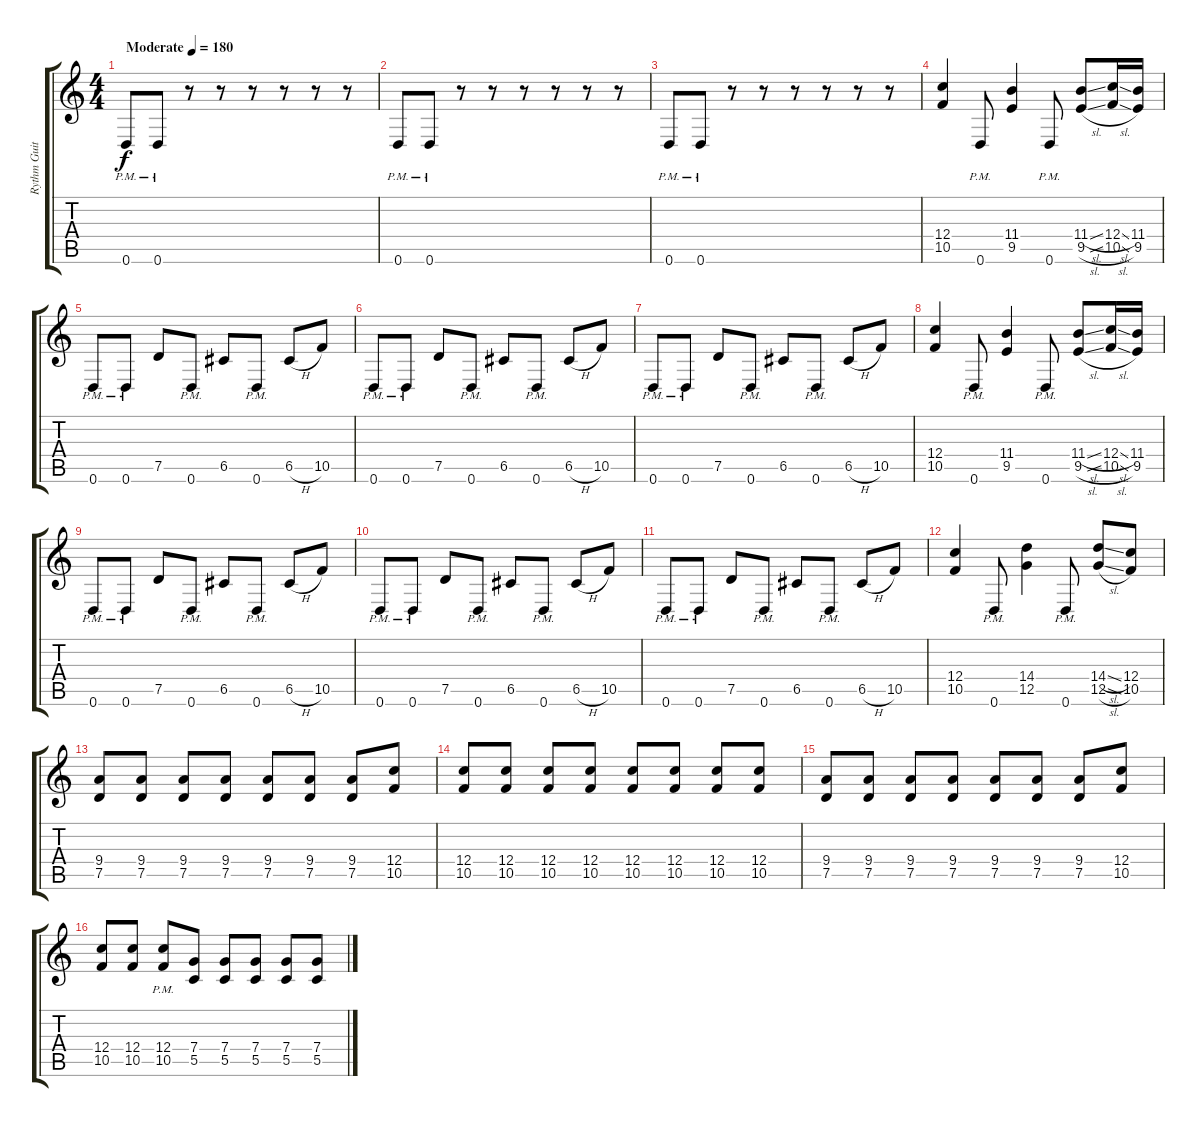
\track ("Rythm Guitar" "Rythm Guit") {instrument overdrivenguitar}
\staff {score tabs}
\tuning (D4 A3 F3 C3 G2 D2) {hide}
\ts (4 4)
\tempo (180 "Moderate")
\clef g2
\ks c
0.6{pm}.8{dy f instrument overdrivenguitar} 0.6{pm}.8 r.8 r.8 r.8 r.8 r.8 r.8 |
0.6{pm}.8 0.6{pm}.8 r.8 r.8 r.8 r.8 r.8 r.8 |
0.6{pm}.8 0.6{pm}.8 r.8 r.8 r.8 r.8 r.8 r.8 |
(12.4 10.5).4 0.6{pm}.8 (11.4 9.5).4 0.6{pm}.8 (11.4{sl} 9.5{sl}).8 (12.4{sl} 10.5{sl}).16 (11.4 9.5).16 |
0.6{pm}.8 0.6{pm}.8 7.5.8 0.6{pm}.8 6.5.8 0.6{pm}.8 6.5{h}.8 10.5.8 |
0.6{pm}.8 0.6{pm}.8 7.5.8 0.6{pm}.8 6.5.8 0.6{pm}.8 6.5{h}.8 10.5.8 |
0.6{pm}.8 0.6{pm}.8 7.5.8 0.6{pm}.8 6.5.8 0.6{pm}.8 6.5{h}.8 10.5.8 |
(12.4 10.5).4 0.6{pm}.8 (11.4 9.5).4 0.6{pm}.8 (11.4{sl} 9.5{sl}).8 (12.4{sl} 10.5{sl}).16 (11.4 9.5).16 |
0.6{pm}.8 0.6{pm}.8 7.5.8 0.6{pm}.8 6.5.8 0.6{pm}.8 6.5{h}.8 10.5.8 |
0.6{pm}.8 0.6{pm}.8 7.5.8 0.6{pm}.8 6.5.8 0.6{pm}.8 6.5{h}.8 10.5.8 |
0.6{pm}.8 0.6{pm}.8 7.5.8 0.6{pm}.8 6.5.8 0.6{pm}.8 6.5{h}.8 10.5.8 |
(12.4 10.5).4 0.6{pm}.8 (14.4 12.5).4 0.6{pm}.8 (14.4{sl} 12.5{sl}).8 (12.4 10.5).8 |
(9.4 7.5).8 (9.4 7.5).8 (9.4 7.5).8 (9.4 7.5).8 (9.4 7.5).8 (9.4 7.5).8 (9.4 7.5).8 (12.4 10.5).8 |
(12.4 10.5).8 (12.4 10.5).8 (12.4 10.5).8 (12.4 10.5).8 (12.4 10.5).8 (12.4 10.5).8 (12.4 10.5).8 (12.4 10.5).8 |
(9.4 7.5).8 (9.4 7.5).8 (9.4 7.5).8 (9.4 7.5).8 (9.4 7.5).8 (9.4 7.5).8 (9.4 7.5).8 (12.4 10.5).8 |
(12.4 10.5).8 (12.4 10.5).8 (12.4{pm} 10.5{pm}).8 (7.4 5.5).8 (7.4 5.5).8 (7.4 5.5).8 (7.4 5.5).8 (7.4 5.5).8
